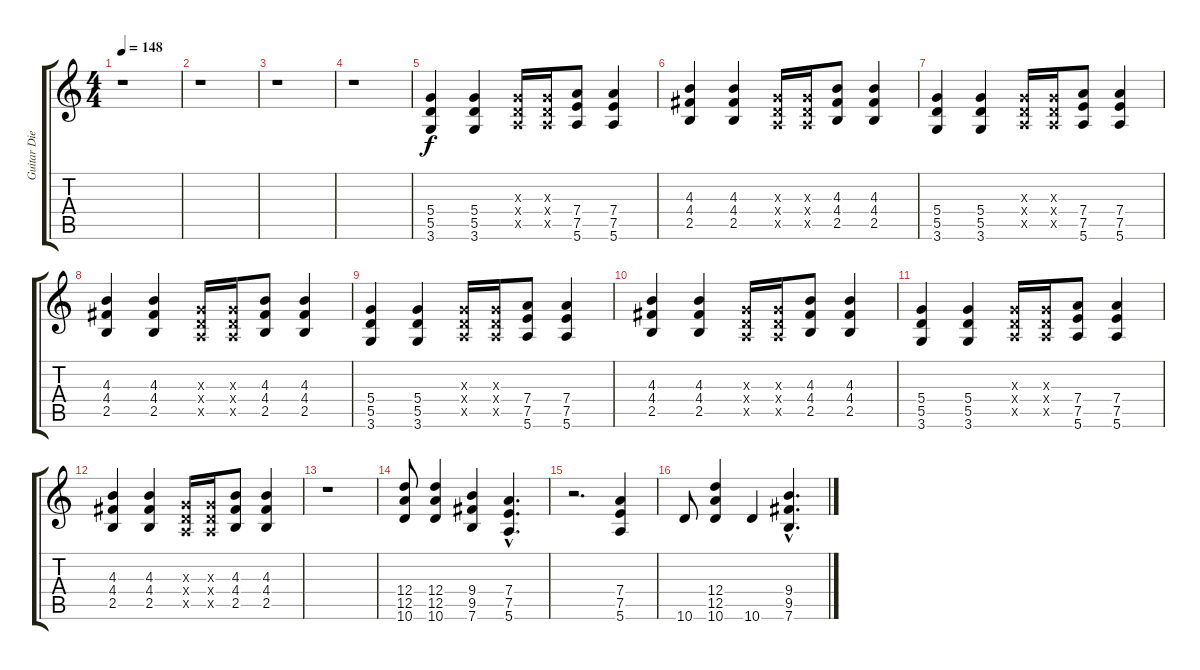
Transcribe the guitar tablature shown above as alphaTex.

\track ("Guitar Die" "Guitar Die") {instrument distortionguitar}
\staff {score tabs}
\tuning (E4 B3 G3 D3 A2 E2) {hide}
\ts (4 4)
\tempo 148
\clef g2
\ks c
r.1{dy f instrument distortionguitar} |
r.1 |
r.1 |
r.1 |
(5.4 5.5 3.6).4 (5.4 5.5 3.6).4 (0.3{x} 0.4{x} 0.5{x}).16 (0.3{x} 0.4{x} 0.5{x}).16 (7.4 7.5 5.6).8 (7.4 7.5 5.6).4 |
(4.3 4.4 2.5).4 (4.3 4.4 2.5).4 (0.3{x} 0.4{x} 0.5{x}).16 (0.3{x} 0.4{x} 0.5{x}).16 (4.3 4.4 2.5).8 (4.3 4.4 2.5).4 |
(5.4 5.5 3.6).4 (5.4 5.5 3.6).4 (0.3{x} 0.4{x} 0.5{x}).16 (0.3{x} 0.4{x} 0.5{x}).16 (7.4 7.5 5.6).8 (7.4 7.5 5.6).4 |
(4.3 4.4 2.5).4 (4.3 4.4 2.5).4 (0.3{x} 0.4{x} 0.5{x}).16 (0.3{x} 0.4{x} 0.5{x}).16 (4.3 4.4 2.5).8 (4.3 4.4 2.5).4 |
(5.4 5.5 3.6).4 (5.4 5.5 3.6).4 (0.3{x} 0.4{x} 0.5{x}).16 (0.3{x} 0.4{x} 0.5{x}).16 (7.4 7.5 5.6).8 (7.4 7.5 5.6).4 |
(4.3 4.4 2.5).4 (4.3 4.4 2.5).4 (0.3{x} 0.4{x} 0.5{x}).16 (0.3{x} 0.4{x} 0.5{x}).16 (4.3 4.4 2.5).8 (4.3 4.4 2.5).4 |
(5.4 5.5 3.6).4 (5.4 5.5 3.6).4 (0.3{x} 0.4{x} 0.5{x}).16 (0.3{x} 0.4{x} 0.5{x}).16 (7.4 7.5 5.6).8 (7.4 7.5 5.6).4 |
(4.3 4.4 2.5).4 (4.3 4.4 2.5).4 (0.3{x} 0.4{x} 0.5{x}).16 (0.3{x} 0.4{x} 0.5{x}).16 (4.3 4.4 2.5).8 (4.3 4.4 2.5).4 |
r.1 |
(12.4 12.5 10.6).8 (12.4 12.5 10.6).4 (9.4 9.5 7.6).4 (7.4{hac} 7.5{hac} 5.6{hac}).4{d} |
r.2{d} (7.4 7.5 5.6).4 |
10.6.8 (12.4 12.5 10.6).4 10.6.4 (9.4{hac} 9.5{hac} 7.6{hac}).4{d}
